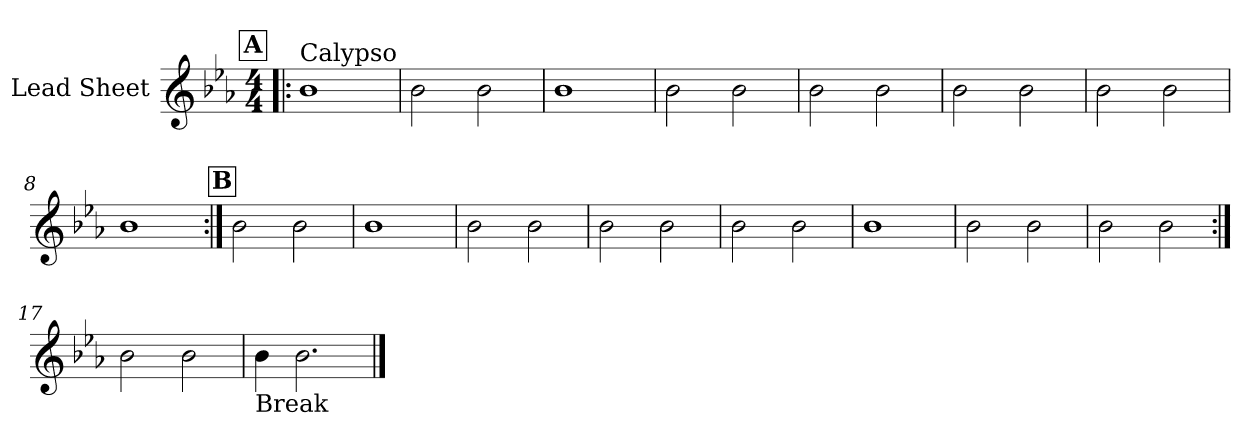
**kern
*part1
*staff1
*I"Lead Sheet
*clefG2
*k[b-e-a-]
*E-:
*M4/4
!!LO:REH:place=s1:a:fs=14:t=A
=1!|:
!LO:TX:a:t=Calypso
1b-
=2
2b-\
2b-\
=3
1b-
=4
2b-\
2b-\
!!LO:LB:g=z
=5
2b-\
2b-\
=6
2b-\
2b-\
=7
2b-\
2b-\
=8
1b-
!!LO:LB:g=z
!!LO:REH:place=s1:a:fs=14:t=B
=9:|!
2b-\
2b-\
=10
1b-
=11
2b-\
2b-\
=12
2b-\
2b-\
!!LO:LB:g=z
=13
2b-\
2b-\
=14
1b-
=15
2b-\
2b-\
=16
2b-\
2b-\
!!LO:LB:g=z
=17:|!
2b-\
2b-\
=18
!LO:TX:b:t=Break
4b-\
2.b-\
==
*-
